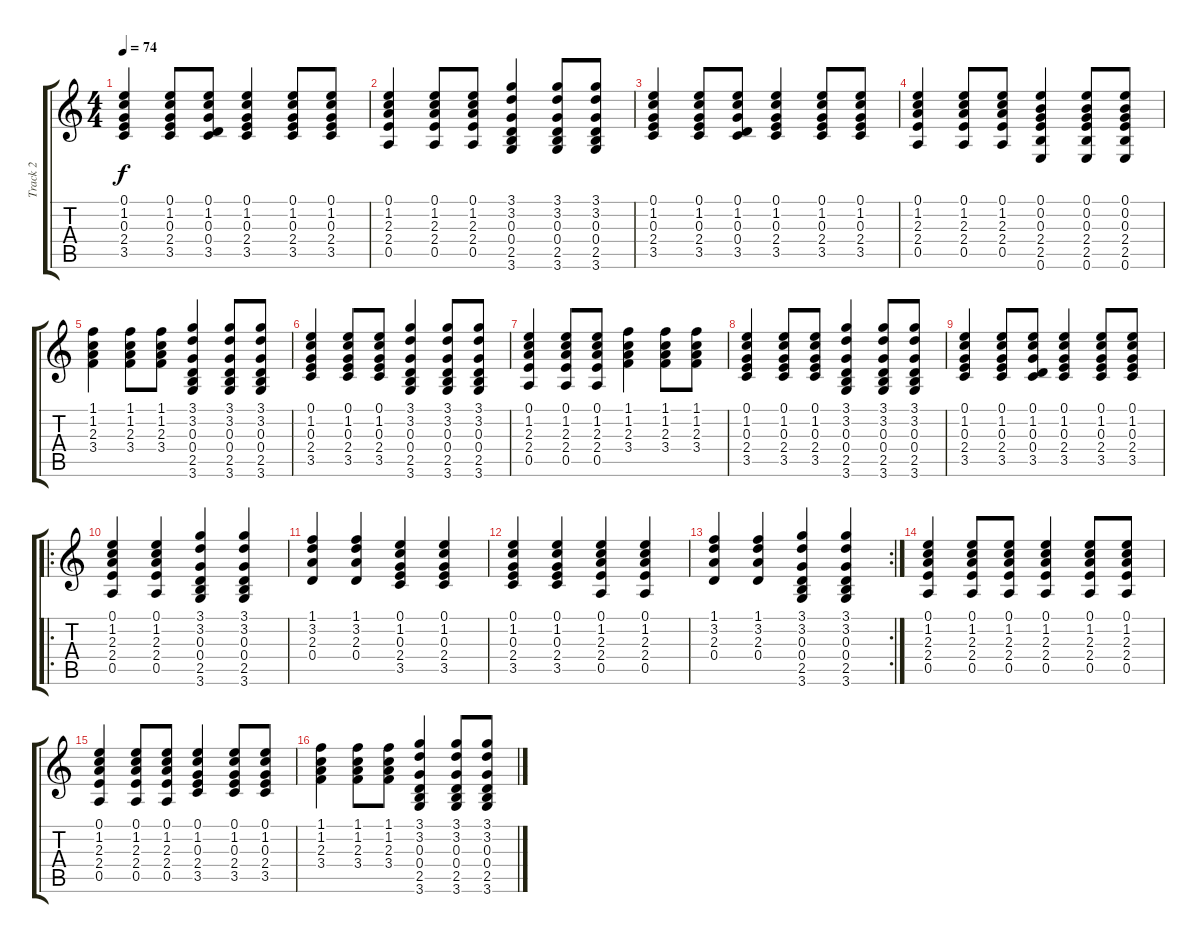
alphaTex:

\track ("Track 2" "Track 2") {instrument overdrivenguitar}
\staff {score tabs}
\tuning (E4 B3 G3 D3 A2 E2) {hide}
\ts (4 4)
\tempo 74
\clef g2
\ks c
(0.1 1.2 0.3 2.4 3.5).4{dy f} (0.1 1.2 0.3 2.4 3.5).8 (0.1 1.2 0.3 0.4 3.5).8 (0.1 1.2 0.3 2.4 3.5).4 (0.1 1.2 0.3 2.4 3.5).8 (0.1 1.2 0.3 2.4 3.5).8 |
(0.1 1.2 2.3 2.4 0.5).4 (0.1 1.2 2.3 2.4 0.5).8 (0.1 1.2 2.3 2.4 0.5).8 (3.1 3.2 0.3 0.4 2.5 3.6).4 (3.1 3.2 0.3 0.4 2.5 3.6).8 (3.1 3.2 0.3 0.4 2.5 3.6).8 |
(0.1 1.2 0.3 2.4 3.5).4 (0.1 1.2 0.3 2.4 3.5).8 (0.1 1.2 0.3 0.4 3.5).8 (0.1 1.2 0.3 2.4 3.5).4 (0.1 1.2 0.3 2.4 3.5).8 (0.1 1.2 0.3 2.4 3.5).8 |
(0.1 1.2 2.3 2.4 0.5).4 (0.1 1.2 2.3 2.4 0.5).8 (0.1 1.2 2.3 2.4 0.5).8 (0.1 0.2 0.3 2.4 2.5 0.6).4 (0.1 0.2 0.3 2.4 2.5 0.6).8 (0.1 0.2 0.3 2.4 2.5 0.6).8 |
(1.1 1.2 2.3 3.4).4 (1.1 1.2 2.3 3.4).8 (1.1 1.2 2.3 3.4).8 (3.1 3.2 0.3 0.4 2.5 3.6).4 (3.1 3.2 0.3 0.4 2.5 3.6).8 (3.1 3.2 0.3 0.4 2.5 3.6).8 |
(0.1 1.2 0.3 2.4 3.5).4 (0.1 1.2 0.3 2.4 3.5).8 (0.1 1.2 0.3 2.4 3.5).8 (3.1 3.2 0.3 0.4 2.5 3.6).4 (3.1 3.2 0.3 0.4 2.5 3.6).8 (3.1 3.2 0.3 0.4 2.5 3.6).8 |
(0.1 1.2 2.3 2.4 0.5).4 (0.1 1.2 2.3 2.4 0.5).8 (0.1 1.2 2.3 2.4 0.5).8 (1.1 1.2 2.3 3.4).4 (1.1 1.2 2.3 3.4).8 (1.1 1.2 2.3 3.4).8 |
(0.1 1.2 0.3 2.4 3.5).4 (0.1 1.2 0.3 2.4 3.5).8 (0.1 1.2 0.3 2.4 3.5).8 (3.1 3.2 0.3 0.4 2.5 3.6).4 (3.1 3.2 0.3 0.4 2.5 3.6).8 (3.1 3.2 0.3 0.4 2.5 3.6).8 |
(0.1 1.2 0.3 2.4 3.5).4 (0.1 1.2 0.3 2.4 3.5).8 (0.1 1.2 0.3 0.4 3.5).8 (0.1 1.2 0.3 2.4 3.5).4 (0.1 1.2 0.3 2.4 3.5).8 (0.1 1.2 0.3 2.4 3.5).8 |
\ro
(0.1 1.2 2.3 2.4 0.5).4 (0.1 1.2 2.3 2.4 0.5).4 (3.1 3.2 0.3 0.4 2.5 3.6).4 (3.1 3.2 0.3 0.4 2.5 3.6).4 |
(1.1 3.2 2.3 0.4).4 (1.1 3.2 2.3 0.4).4 (0.1 1.2 0.3 2.4 3.5).4 (0.1 1.2 0.3 2.4 3.5).4 |
(0.1 1.2 0.3 2.4 3.5).4 (0.1 1.2 0.3 2.4 3.5).4 (0.1 1.2 2.3 2.4 0.5).4 (0.1 1.2 2.3 2.4 0.5).4 |
\rc 2
(1.1 3.2 2.3 0.4).4 (1.1 3.2 2.3 0.4).4 (3.1 3.2 0.3 0.4 2.5 3.6).4 (3.1 3.2 0.3 0.4 2.5 3.6).4 |
(0.1 1.2 2.3 2.4 0.5).4 (0.1 1.2 2.3 2.4 0.5).8 (0.1 1.2 2.3 2.4 0.5).8 (0.1 1.2 2.3 2.4 0.5).4 (0.1 1.2 2.3 2.4 0.5).8 (0.1 1.2 2.3 2.4 0.5).8 |
(0.1 1.2 2.3 2.4 0.5).4 (0.1 1.2 2.3 2.4 0.5).8 (0.1 1.2 2.3 2.4 0.5).8 (0.1 1.2 0.3 2.4 3.5).4 (0.1 1.2 0.3 2.4 3.5).8 (0.1 1.2 0.3 2.4 3.5).8 |
(1.1 1.2 2.3 3.4).4 (1.1 1.2 2.3 3.4).8 (1.1 1.2 2.3 3.4).8 (3.1 3.2 0.3 0.4 2.5 3.6).4 (3.1 3.2 0.3 0.4 2.5 3.6).8 (3.1 3.2 0.3 0.4 2.5 3.6).8
